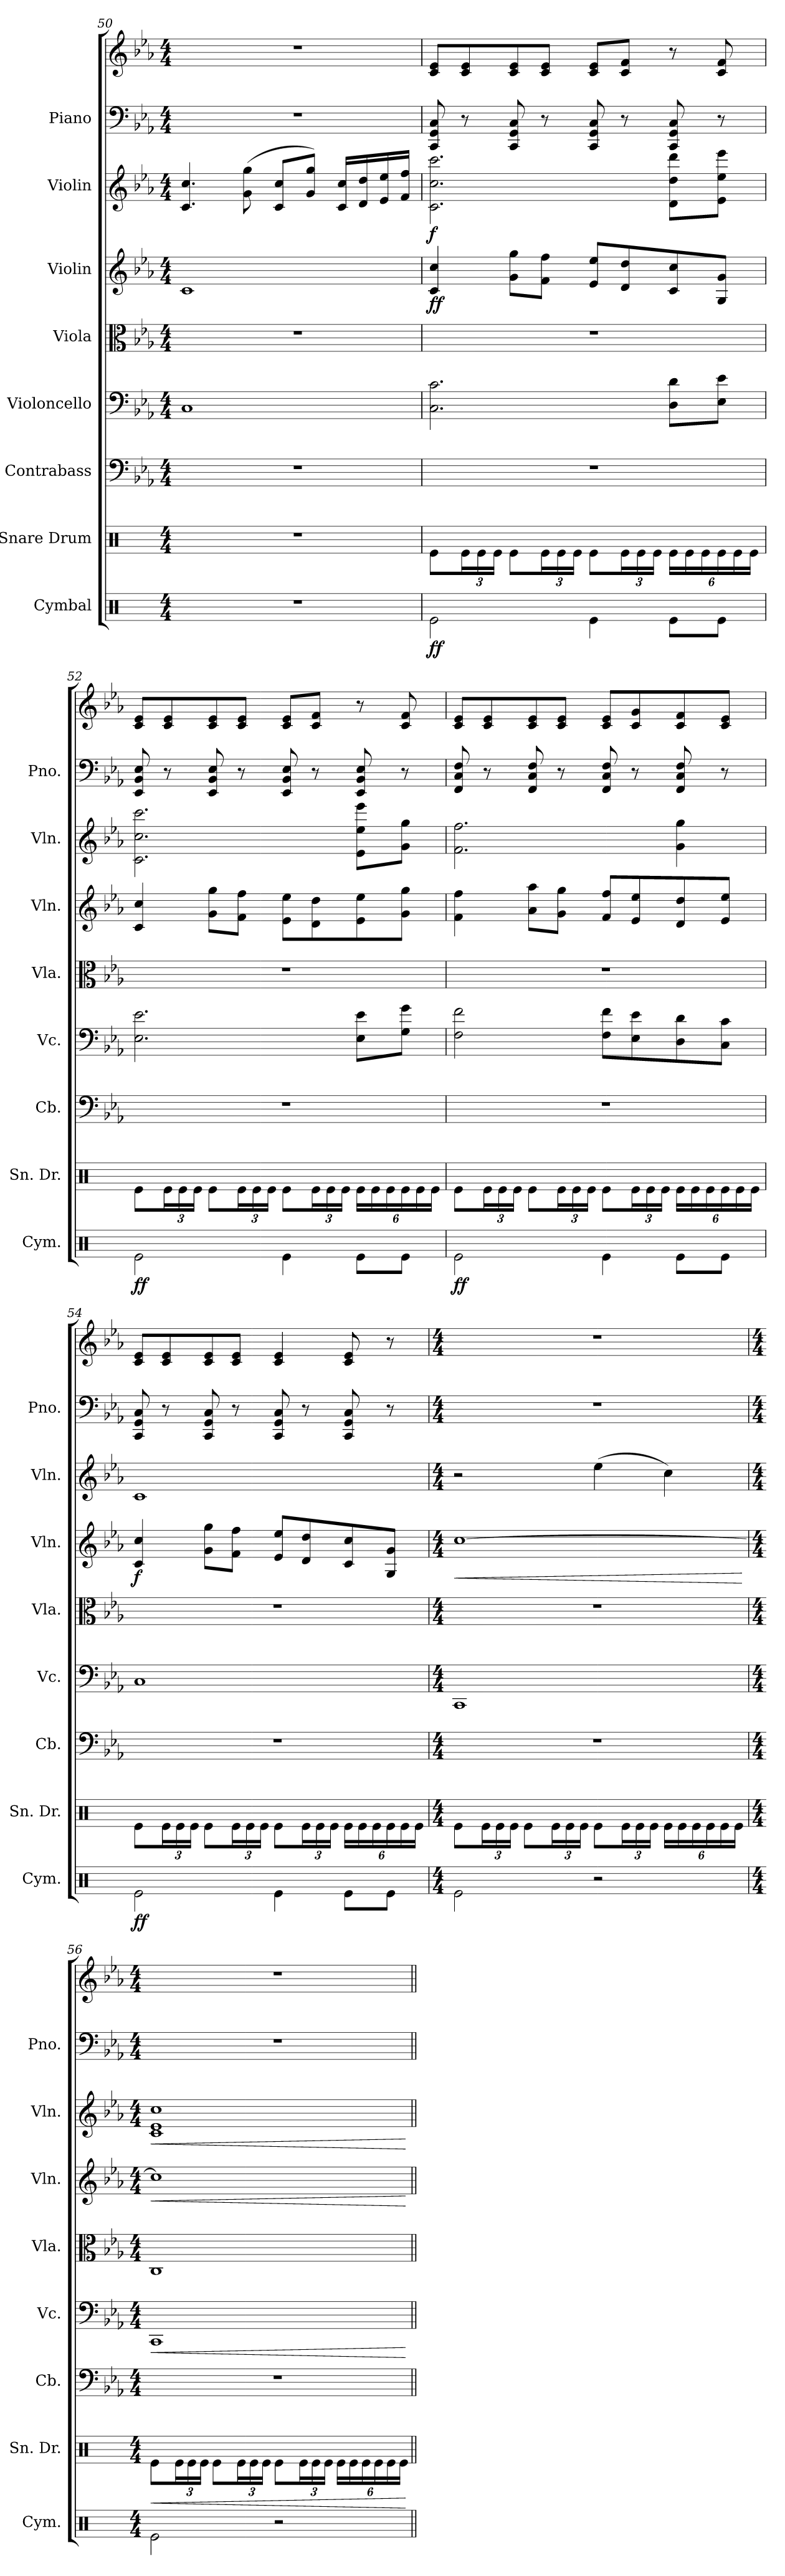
**kern	**dynam	**kern	**dynam	**kern	**kern	**dynam	**kern	**kern	**dynam	**kern	**dynam	**kern	**kern
*part8	*part8	*part7	*part7	*part6	*part5	*part5	*part4	*part3	*part3	*part2	*part2	*part1	*part1
*staff9	*staff9	*staff8	*staff8	*staff7	*staff6	*staff6	*staff5	*staff4	*staff4	*staff3	*staff3	*staff2	*staff1
*I"Cymbal	*	*I"Snare Drum	*	*I"Contrabass	*I"Violoncello	*	*I"Viola	*I"Violin	*	*I"Violin	*	*I"Piano	*
*I'Cym.	*	*I'Sn. Dr.	*	*I'Cb.	*I'Vc.	*	*I'Vla.	*I'Vln.	*	*I'Vln.	*	*I'Pno.	*
*clefX	*	*clefX	*	*clefF4	*clefF4	*	*clefC3	*clefG2	*	*clefG2	*	*clefF4	*clefG2
*	*	*	*	*ITrd7c12	*	*	*	*	*	*	*	*	*
*k[]	*	*k[]	*	*k[b-e-a-]	*k[b-e-a-]	*	*k[b-e-a-]	*k[b-e-a-]	*	*k[b-e-a-]	*	*k[b-e-a-]	*k[b-e-a-]
*M4/4	*	*M4/4	*	*M4/4	*M4/4	*	*M4/4	*M4/4	*	*M4/4	*	*M4/4	*M4/4
=50	=50	=50	=50	=50	=50	=50	=50	=50	=50	=50	=50	=50	=50
1r	.	1r	.	1r	1C	.	1r	1c	.	4.c/ 4.cc/	.	1r	1r
.	.	.	.	.	.	.	.	.	.	(>8g\ 8gg\	.	.	.
.	.	.	.	.	.	.	.	.	.	8c/ 8cc/L	.	.	.
.	.	.	.	.	.	.	.	.	.	8g/ 8gg/J)	.	.	.
.	.	.	.	.	.	.	.	.	.	16c/ 16cc/LL	.	.	.
.	.	.	.	.	.	.	.	.	.	16d/ 16dd/	.	.	.
.	.	.	.	.	.	.	.	.	.	16e-/ 16ee-/	.	.	.
.	.	.	.	.	.	.	.	.	.	16f/ 16ff/JJ	.	.	.
!!LO:LB:g=z
=51	=51	=51	=51	=51	=51	=51	=51	=51	=51	=51	=51	=51	=51
!	!LO:DY:b	!	!	!	!	!	!	!	!LO:DY:b	!	!LO:DY:b	!	!
2Re\	ff	8Re\L	.	1r	2.C\ 2.c\	.	1r	4c/ 4cc/	ff	2.c\ 2.cc\ 2.ccc\	f	8CC/ 8GG/ 8C/	8c/ 8e-/L
*	*	*Xbrackettup	*	*	*	*	*	*	*	*	*	*	*
.	.	24Re\L	.	.	.	.	.	.	.	.	.	8r	8c/ 8e-/
.	.	24Re\	.	.	.	.	.	.	.	.	.	.	.
.	.	24Re\JJ	.	.	.	.	.	.	.	.	.	.	.
.	.	8Re\L	.	.	.	.	.	8g\ 8gg\L	.	.	.	8CC/ 8GG/ 8C/	8c/ 8e-/
.	.	24Re\L	.	.	.	.	.	8f\ 8ff\J	.	.	.	8r	8c/ 8e-/J
.	.	24Re\	.	.	.	.	.	.	.	.	.	.	.
.	.	24Re\JJ	.	.	.	.	.	.	.	.	.	.	.
4Re\	.	8Re\L	.	.	.	.	.	8e-/ 8ee-/L	.	.	.	8CC/ 8GG/ 8C/	8c/ 8e-/L
.	.	24Re\L	.	.	.	.	.	8d/ 8dd/	.	.	.	8r	8c/ 8f/J
.	.	24Re\	.	.	.	.	.	.	.	.	.	.	.
.	.	24Re\JJ	.	.	.	.	.	.	.	.	.	.	.
8Re\L	.	24Re\LL	.	.	8D\ 8d\L	.	.	8c/ 8cc/	.	8d\ 8dd\ 8ddd\L	.	8CC/ 8GG/ 8C/	8r
.	.	24Re\	.	.	.	.	.	.	.	.	.	.	.
.	.	24Re\	.	.	.	.	.	.	.	.	.	.	.
8Re\J	.	24Re\	.	.	8E-\ 8e-\J	.	.	8G/ 8g/J	.	8e-\ 8ee-\ 8eee-\J	.	8r	8c/ 8f/
.	.	24Re\	.	.	.	.	.	.	.	.	.	.	.
.	.	24Re\JJ	.	.	.	.	.	.	.	.	.	.	.
=52	=52	=52	=52	=52	=52	=52	=52	=52	=52	=52	=52	=52	=52
!	!LO:DY:b	!	!	!	!	!	!	!	!	!	!	!	!
2Re\	ff	8Re\L	.	1r	2.E-\ 2.e-\	.	1r	4c/ 4cc/	.	2.c\ 2.cc\ 2.ccc\	.	8EE-/ 8BB-/ 8E-/	8c/ 8e-/L
.	.	24Re\L	.	.	.	.	.	.	.	.	.	8r	8c/ 8e-/
.	.	24Re\	.	.	.	.	.	.	.	.	.	.	.
.	.	24Re\JJ	.	.	.	.	.	.	.	.	.	.	.
.	.	8Re\L	.	.	.	.	.	8g\ 8gg\L	.	.	.	8EE-/ 8BB-/ 8E-/	8c/ 8e-/
.	.	24Re\L	.	.	.	.	.	8f\ 8ff\J	.	.	.	8r	8c/ 8e-/J
.	.	24Re\	.	.	.	.	.	.	.	.	.	.	.
.	.	24Re\JJ	.	.	.	.	.	.	.	.	.	.	.
4Re\	.	8Re\L	.	.	.	.	.	8e-\ 8ee-\L	.	.	.	8EE-/ 8BB-/ 8E-/	8c/ 8e-/L
.	.	24Re\L	.	.	.	.	.	8d\ 8dd\	.	.	.	8r	8c/ 8f/J
.	.	24Re\	.	.	.	.	.	.	.	.	.	.	.
.	.	24Re\JJ	.	.	.	.	.	.	.	.	.	.	.
8Re\L	.	24Re\LL	.	.	8E-\ 8e-\L	.	.	8e-\ 8ee-\	.	8e-\ 8ee-\ 8eee-\L	.	8EE-/ 8BB-/ 8E-/	8r
.	.	24Re\	.	.	.	.	.	.	.	.	.	.	.
.	.	24Re\	.	.	.	.	.	.	.	.	.	.	.
8Re\J	.	24Re\	.	.	8G\ 8g\J	.	.	8g\ 8gg\J	.	8g\ 8gg\J	.	8r	8c/ 8f/
.	.	24Re\	.	.	.	.	.	.	.	.	.	.	.
.	.	24Re\JJ	.	.	.	.	.	.	.	.	.	.	.
=53	=53	=53	=53	=53	=53	=53	=53	=53	=53	=53	=53	=53	=53
!	!LO:DY:b	!	!	!	!	!	!	!	!	!	!	!	!
2Re\	ff	8Re\L	.	1r	2F\ 2f\	.	1r	4f\ 4ff\	.	2.f\ 2.ff\	.	8FF/ 8C/ 8F/	8c/ 8e-/L
.	.	24Re\L	.	.	.	.	.	.	.	.	.	8r	8c/ 8e-/
.	.	24Re\	.	.	.	.	.	.	.	.	.	.	.
.	.	24Re\JJ	.	.	.	.	.	.	.	.	.	.	.
.	.	8Re\L	.	.	.	.	.	8a-\ 8aa-\L	.	.	.	8FF/ 8C/ 8F/	8c/ 8e-/
.	.	24Re\L	.	.	.	.	.	8g\ 8gg\J	.	.	.	8r	8c/ 8e-/J
.	.	24Re\	.	.	.	.	.	.	.	.	.	.	.
.	.	24Re\JJ	.	.	.	.	.	.	.	.	.	.	.
4Re\	.	8Re\L	.	.	8F\ 8f\L	.	.	8f/ 8ff/L	.	.	.	8FF/ 8C/ 8F/	8c/ 8e-/L
.	.	24Re\L	.	.	8E-\ 8e-\	.	.	8e-/ 8ee-/	.	.	.	8r	8c/ 8g/
.	.	24Re\	.	.	.	.	.	.	.	.	.	.	.
.	.	24Re\JJ	.	.	.	.	.	.	.	.	.	.	.
8Re\L	.	24Re\LL	.	.	8D\ 8d\	.	.	8d/ 8dd/	.	4g\ 4gg\	.	8FF/ 8C/ 8F/	8c/ 8f/
.	.	24Re\	.	.	.	.	.	.	.	.	.	.	.
.	.	24Re\	.	.	.	.	.	.	.	.	.	.	.
8Re\J	.	24Re\	.	.	8C\ 8c\J	.	.	8e-/ 8ee-/J	.	.	.	8r	8c/ 8e-/J
.	.	24Re\	.	.	.	.	.	.	.	.	.	.	.
.	.	24Re\JJ	.	.	.	.	.	.	.	.	.	.	.
!!LO:PB:g=z
=54	=54	=54	=54	=54	=54	=54	=54	=54	=54	=54	=54	=54	=54
!	!LO:DY:b	!	!	!	!	!	!	!	!LO:DY:b	!	!	!	!
2Re\	ff	8Re\L	.	1r	1C	.	1r	4c/ 4cc/	f	1c	.	8CC/ 8GG/ 8C/	8c/ 8e-/L
.	.	24Re\L	.	.	.	.	.	.	.	.	.	8r	8c/ 8e-/
.	.	24Re\	.	.	.	.	.	.	.	.	.	.	.
.	.	24Re\JJ	.	.	.	.	.	.	.	.	.	.	.
.	.	8Re\L	.	.	.	.	.	8g\ 8gg\L	.	.	.	8CC/ 8GG/ 8C/	8c/ 8e-/
.	.	24Re\L	.	.	.	.	.	8f\ 8ff\J	.	.	.	8r	8c/ 8e-/J
.	.	24Re\	.	.	.	.	.	.	.	.	.	.	.
.	.	24Re\JJ	.	.	.	.	.	.	.	.	.	.	.
4Re\	.	8Re\L	.	.	.	.	.	8e-/ 8ee-/L	.	.	.	8CC/ 8GG/ 8C/	4c/ 4e-/
.	.	24Re\L	.	.	.	.	.	8d/ 8dd/	.	.	.	8r	.
.	.	24Re\	.	.	.	.	.	.	.	.	.	.	.
.	.	24Re\JJ	.	.	.	.	.	.	.	.	.	.	.
8Re\L	.	24Re\LL	.	.	.	.	.	8c/ 8cc/	.	.	.	8CC/ 8GG/ 8C/	8c/ 8e-/
.	.	24Re\	.	.	.	.	.	.	.	.	.	.	.
.	.	24Re\	.	.	.	.	.	.	.	.	.	.	.
8Re\J	.	24Re\	.	.	.	.	.	8G/ 8g/J	.	.	.	8r	8r
.	.	24Re\	.	.	.	.	.	.	.	.	.	.	.
.	.	24Re\JJ	.	.	.	.	.	.	.	.	.	.	.
=55	=55	=55	=55	=55	=55	=55	=55	=55	=55	=55	=55	=55	=55
*M4/4	*	*M4/4	*	*M4/4	*M4/4	*	*M4/4	*M4/4	*	*M4/4	*	*M4/4	*M4/4
!	!	!	!	!	!	!	!	!	!LO:HP:b	!	!	!	!
2Re\	.	8Re\L	.	1r	1CC	.	1r	[1cc	<	2r	.	1r	1r
.	.	24Re\L	.	.	.	.	.	.	.	.	.	.	.
.	.	24Re\	.	.	.	.	.	.	.	.	.	.	.
.	.	24Re\JJ	.	.	.	.	.	.	.	.	.	.	.
.	.	8Re\L	.	.	.	.	.	.	.	.	.	.	.
.	.	24Re\L	.	.	.	.	.	.	.	.	.	.	.
.	.	24Re\	.	.	.	.	.	.	.	.	.	.	.
.	.	24Re\JJ	.	.	.	.	.	.	.	.	.	.	.
2r	.	8Re\L	.	.	.	.	.	.	.	(>4ee-\	.	.	.
.	.	24Re\L	.	.	.	.	.	.	.	.	.	.	.
.	.	24Re\	.	.	.	.	.	.	.	.	.	.	.
.	.	24Re\JJ	.	.	.	.	.	.	.	.	.	.	.
.	.	24Re\LL	.	.	.	.	.	.	.	4cc\)	.	.	.
.	.	24Re\	.	.	.	.	.	.	.	.	.	.	.
.	.	24Re\	.	.	.	.	.	.	.	.	.	.	.
.	.	24Re\	.	.	.	.	.	.	.	.	.	.	.
.	.	24Re\	.	.	.	.	.	.	.	.	.	.	.
.	.	24Re\JJ	.	.	.	.	.	.	.	.	.	.	.
.	.	.	.	.	.	.	.	.	[	.	.	.	.
=56	=56	=56	=56	=56	=56	=56	=56	=56	=56	=56	=56	=56	=56
*M4/4	*	*M4/4	*	*M4/4	*M4/4	*	*M4/4	*M4/4	*	*M4/4	*	*M4/4	*M4/4
!	!	!	!LO:HP:b	!	!	!LO:HP:b	!	!	!LO:HP:b	!	!LO:HP:b	!	!
2Re\	.	8Re\L	<	1r	1CC	<	1C	1cc]	<	1c 1e- 1cc	<	1r	1r
.	.	24Re\L	.	.	.	.	.	.	.	.	.	.	.
.	.	24Re\	.	.	.	.	.	.	.	.	.	.	.
.	.	24Re\JJ	.	.	.	.	.	.	.	.	.	.	.
.	.	8Re\L	.	.	.	.	.	.	.	.	.	.	.
.	.	24Re\L	.	.	.	.	.	.	.	.	.	.	.
.	.	24Re\	.	.	.	.	.	.	.	.	.	.	.
.	.	24Re\JJ	.	.	.	.	.	.	.	.	.	.	.
2r	.	8Re\L	.	.	.	.	.	.	.	.	.	.	.
.	.	24Re\L	.	.	.	.	.	.	.	.	.	.	.
.	.	24Re\	.	.	.	.	.	.	.	.	.	.	.
.	.	24Re\JJ	.	.	.	.	.	.	.	.	.	.	.
.	.	24Re\LL	.	.	.	.	.	.	.	.	.	.	.
.	.	24Re\	.	.	.	.	.	.	.	.	.	.	.
.	.	24Re\	.	.	.	.	.	.	.	.	.	.	.
.	.	24Re\	.	.	.	.	.	.	.	.	.	.	.
.	.	24Re\	.	.	.	.	.	.	.	.	.	.	.
.	.	24Re\JJ	.	.	.	.	.	.	.	.	.	.	.
.	.	.	[	.	.	[	.	.	[	.	[	.	.
=||	=||	=||	=||	=||	=||	=||	=||	=||	=||	=||	=||	=||	=||
*-	*-	*-	*-	*-	*-	*-	*-	*-	*-	*-	*-	*-	*-
